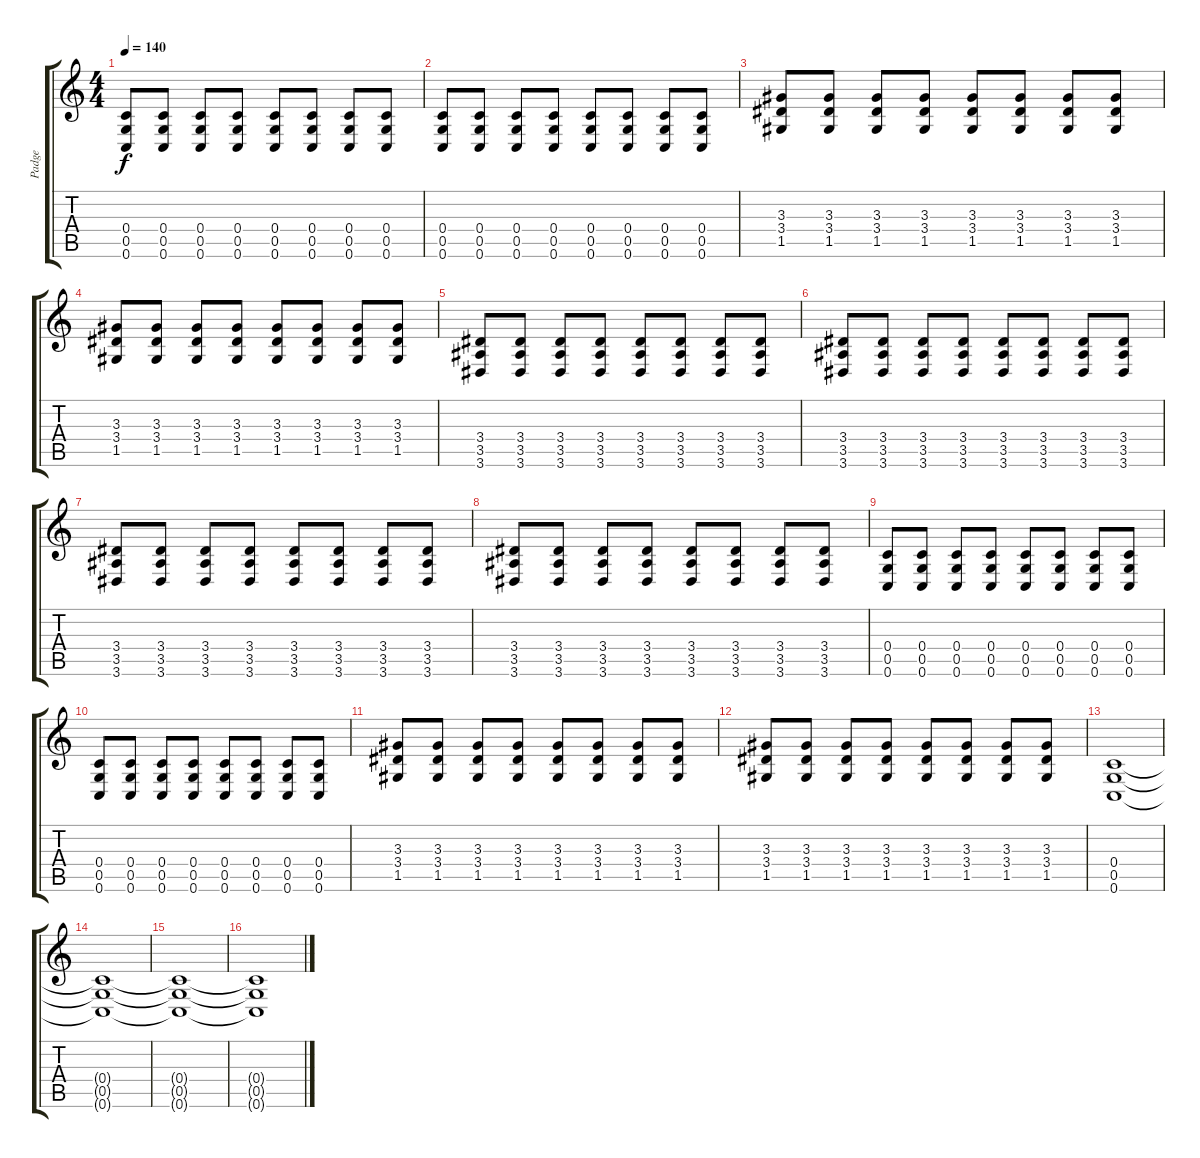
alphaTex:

\track ("Padge" "Padge") {instrument distortionguitar}
\staff {score tabs}
\tuning (D4 A3 F3 C3 G2 C2) {hide}
\ts (4 4)
\tempo 140
\clef g2
\ks c
(0.4 0.5 0.6).8{dy f} (0.4 0.5 0.6).8 (0.4 0.5 0.6).8 (0.4 0.5 0.6).8 (0.4 0.5 0.6).8 (0.4 0.5 0.6).8 (0.4 0.5 0.6).8 (0.4 0.5 0.6).8 |
(0.4 0.5 0.6).8 (0.4 0.5 0.6).8 (0.4 0.5 0.6).8 (0.4 0.5 0.6).8 (0.4 0.5 0.6).8 (0.4 0.5 0.6).8 (0.4 0.5 0.6).8 (0.4 0.5 0.6).8 |
(3.3 3.4 1.5).8 (3.3 3.4 1.5).8 (3.3 3.4 1.5).8 (3.3 3.4 1.5).8 (3.3 3.4 1.5).8 (3.3 3.4 1.5).8 (3.3 3.4 1.5).8 (3.3 3.4 1.5).8 |
(3.3 3.4 1.5).8 (3.3 3.4 1.5).8 (3.3 3.4 1.5).8 (3.3 3.4 1.5).8 (3.3 3.4 1.5).8 (3.3 3.4 1.5).8 (3.3 3.4 1.5).8 (3.3 3.4 1.5).8 |
(3.4 3.5 3.6).8 (3.4 3.5 3.6).8 (3.4 3.5 3.6).8 (3.4 3.5 3.6).8 (3.4 3.5 3.6).8 (3.4 3.5 3.6).8 (3.4 3.5 3.6).8 (3.4 3.5 3.6).8 |
(3.4 3.5 3.6).8 (3.4 3.5 3.6).8 (3.4 3.5 3.6).8 (3.4 3.5 3.6).8 (3.4 3.5 3.6).8 (3.4 3.5 3.6).8 (3.4 3.5 3.6).8 (3.4 3.5 3.6).8 |
(3.4 3.5 3.6).8 (3.4 3.5 3.6).8 (3.4 3.5 3.6).8 (3.4 3.5 3.6).8 (3.4 3.5 3.6).8 (3.4 3.5 3.6).8 (3.4 3.5 3.6).8 (3.4 3.5 3.6).8 |
(3.4 3.5 3.6).8 (3.4 3.5 3.6).8 (3.4 3.5 3.6).8 (3.4 3.5 3.6).8 (3.4 3.5 3.6).8 (3.4 3.5 3.6).8 (3.4 3.5 3.6).8 (3.4 3.5 3.6).8 |
(0.4 0.5 0.6).8 (0.4 0.5 0.6).8 (0.4 0.5 0.6).8 (0.4 0.5 0.6).8 (0.4 0.5 0.6).8 (0.4 0.5 0.6).8 (0.4 0.5 0.6).8 (0.4 0.5 0.6).8 |
(0.4 0.5 0.6).8 (0.4 0.5 0.6).8 (0.4 0.5 0.6).8 (0.4 0.5 0.6).8 (0.4 0.5 0.6).8 (0.4 0.5 0.6).8 (0.4 0.5 0.6).8 (0.4 0.5 0.6).8 |
(3.3 3.4 1.5).8 (3.3 3.4 1.5).8 (3.3 3.4 1.5).8 (3.3 3.4 1.5).8 (3.3 3.4 1.5).8 (3.3 3.4 1.5).8 (3.3 3.4 1.5).8 (3.3 3.4 1.5).8 |
(3.3 3.4 1.5).8 (3.3 3.4 1.5).8 (3.3 3.4 1.5).8 (3.3 3.4 1.5).8 (3.3 3.4 1.5).8 (3.3 3.4 1.5).8 (3.3 3.4 1.5).8 (3.3 3.4 1.5).8 |
(0.4 0.5 0.6).1 |
(0.4{t} 0.5{t} 0.6{t}).1 |
(0.4{t} 0.5{t} 0.6{t}).1{volume 0} |
(0.4{t} 0.5{t} 0.6{t}).1
